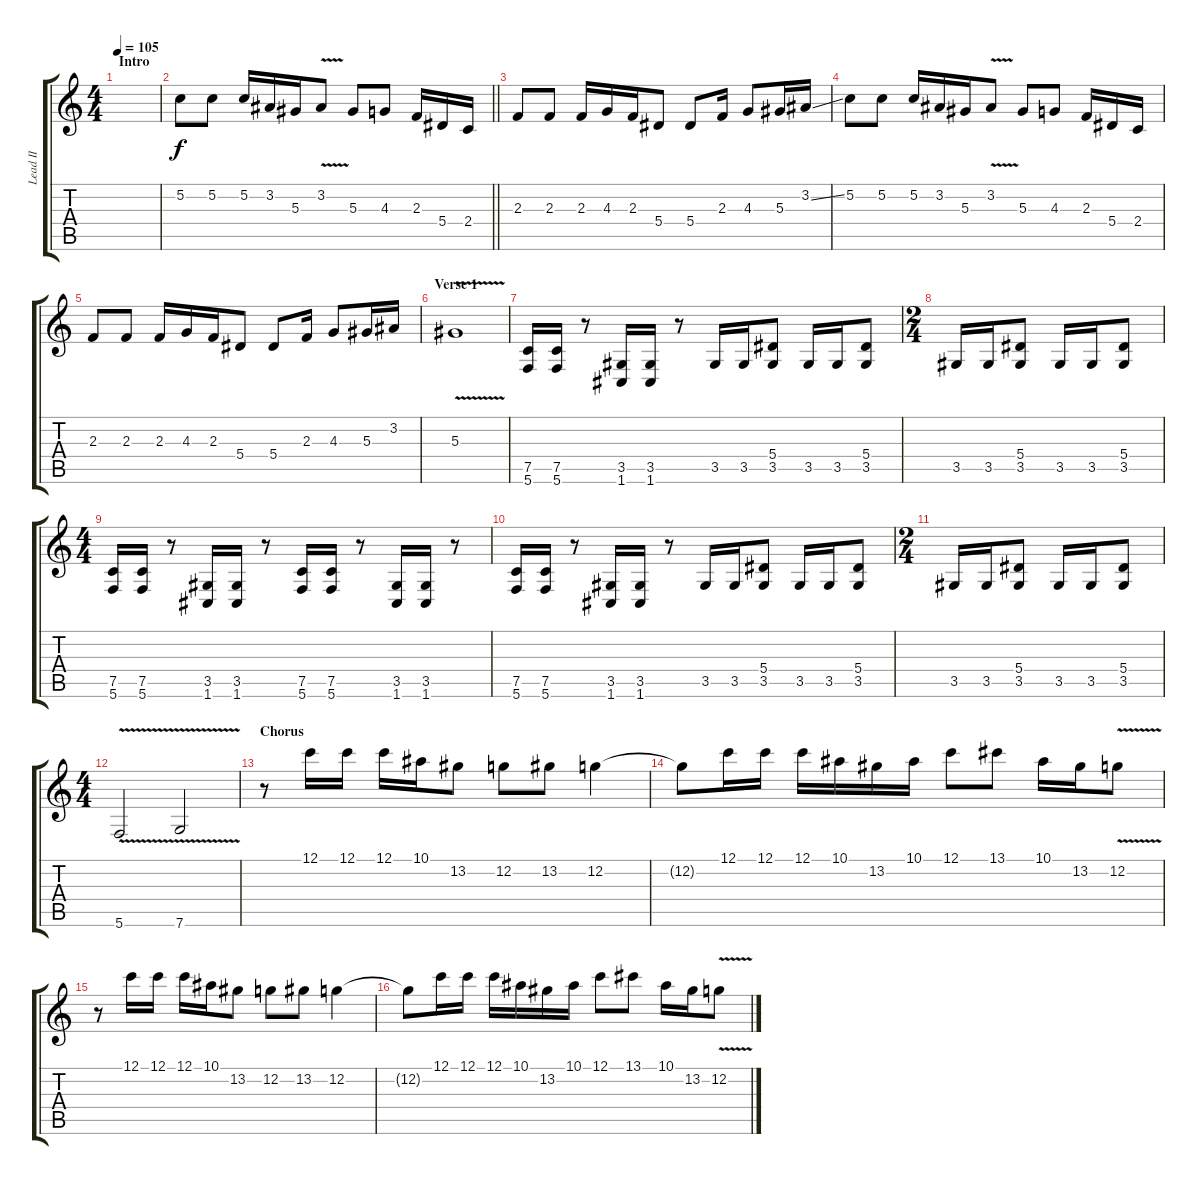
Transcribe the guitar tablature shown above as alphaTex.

\track ("Lead II" "Lead II") {instrument distortionguitar}
\staff {score tabs}
\tuning (C4 G3 Eb3 Bb2 F2 C2) {hide}
\ts (4 4)
\section ("" "Intro")
\tempo 105
\clef g2
\ks c
|
\barLineRight lightlight
5.2.8 5.2.8 5.2.16 3.2.16 5.3.16 3.2{v}.8 5.3.8 4.3.8 2.3.16 5.4.16 2.4.16 |
2.3.8 2.3.8 2.3.16 4.3.16 2.3.16 5.4.8 5.4.8 2.3.16 4.3.8 5.3.16 3.2{ss}.16 |
5.2.8 5.2.8 5.2.16 3.2.16 5.3.16 3.2{v}.8 5.3.8 4.3.8 2.3.16 5.4.16 2.4.16 |
2.3.8 2.3.8 2.3.16 4.3.16 2.3.16 5.4.8 5.4.8 2.3.16 4.3.8 5.3.16 3.2.16 |
\section ("" "Verse 1")
5.3{v}.1 |
(7.5 5.6).16 (7.5 5.6).16 r.8 (3.5 1.6).16 (3.5 1.6).16 r.8 3.5.16 3.5.16 (5.4 3.5).8 3.5.16 3.5.16 (5.4 3.5).8 |
\ts (2 4)
3.5.16 3.5.16 (5.4 3.5).8 3.5.16 3.5.16 (5.4 3.5).8 |
\ts (4 4)
(7.5 5.6).16 (7.5 5.6).16 r.8 (3.5 1.6).16 (3.5 1.6).16 r.8 (7.5 5.6).16 (7.5 5.6).16 r.8 (3.5 1.6).16 (3.5 1.6).16 r.8 |
(7.5 5.6).16 (7.5 5.6).16 r.8 (3.5 1.6).16 (3.5 1.6).16 r.8 3.5.16 3.5.16 (5.4 3.5).8 3.5.16 3.5.16 (5.4 3.5).8 |
\ts (2 4)
3.5.16 3.5.16 (5.4 3.5).8 3.5.16 3.5.16 (5.4 3.5).8 |
\ts (4 4)
5.6{v}.2 7.6{v}.2 |
\section ("" "Chorus ")
r.8 12.1.16 12.1.16 12.1.16 10.1.16 13.2.8 12.2.8 13.2.8 12.2.4 |
12.2{t}.8 12.1.16 12.1.16 12.1.16 10.1.16 13.2.16 10.1.16 12.1.8 13.1.8 10.1.16 13.2.16 12.2{v}.8 |
r.8 12.1.16 12.1.16 12.1.16 10.1.16 13.2.8 12.2.8 13.2.8 12.2.4 |
12.2{t}.8 12.1.16 12.1.16 12.1.16 10.1.16 13.2.16 10.1.16 12.1.8 13.1.8 10.1.16 13.2.16 12.2{v}.8
